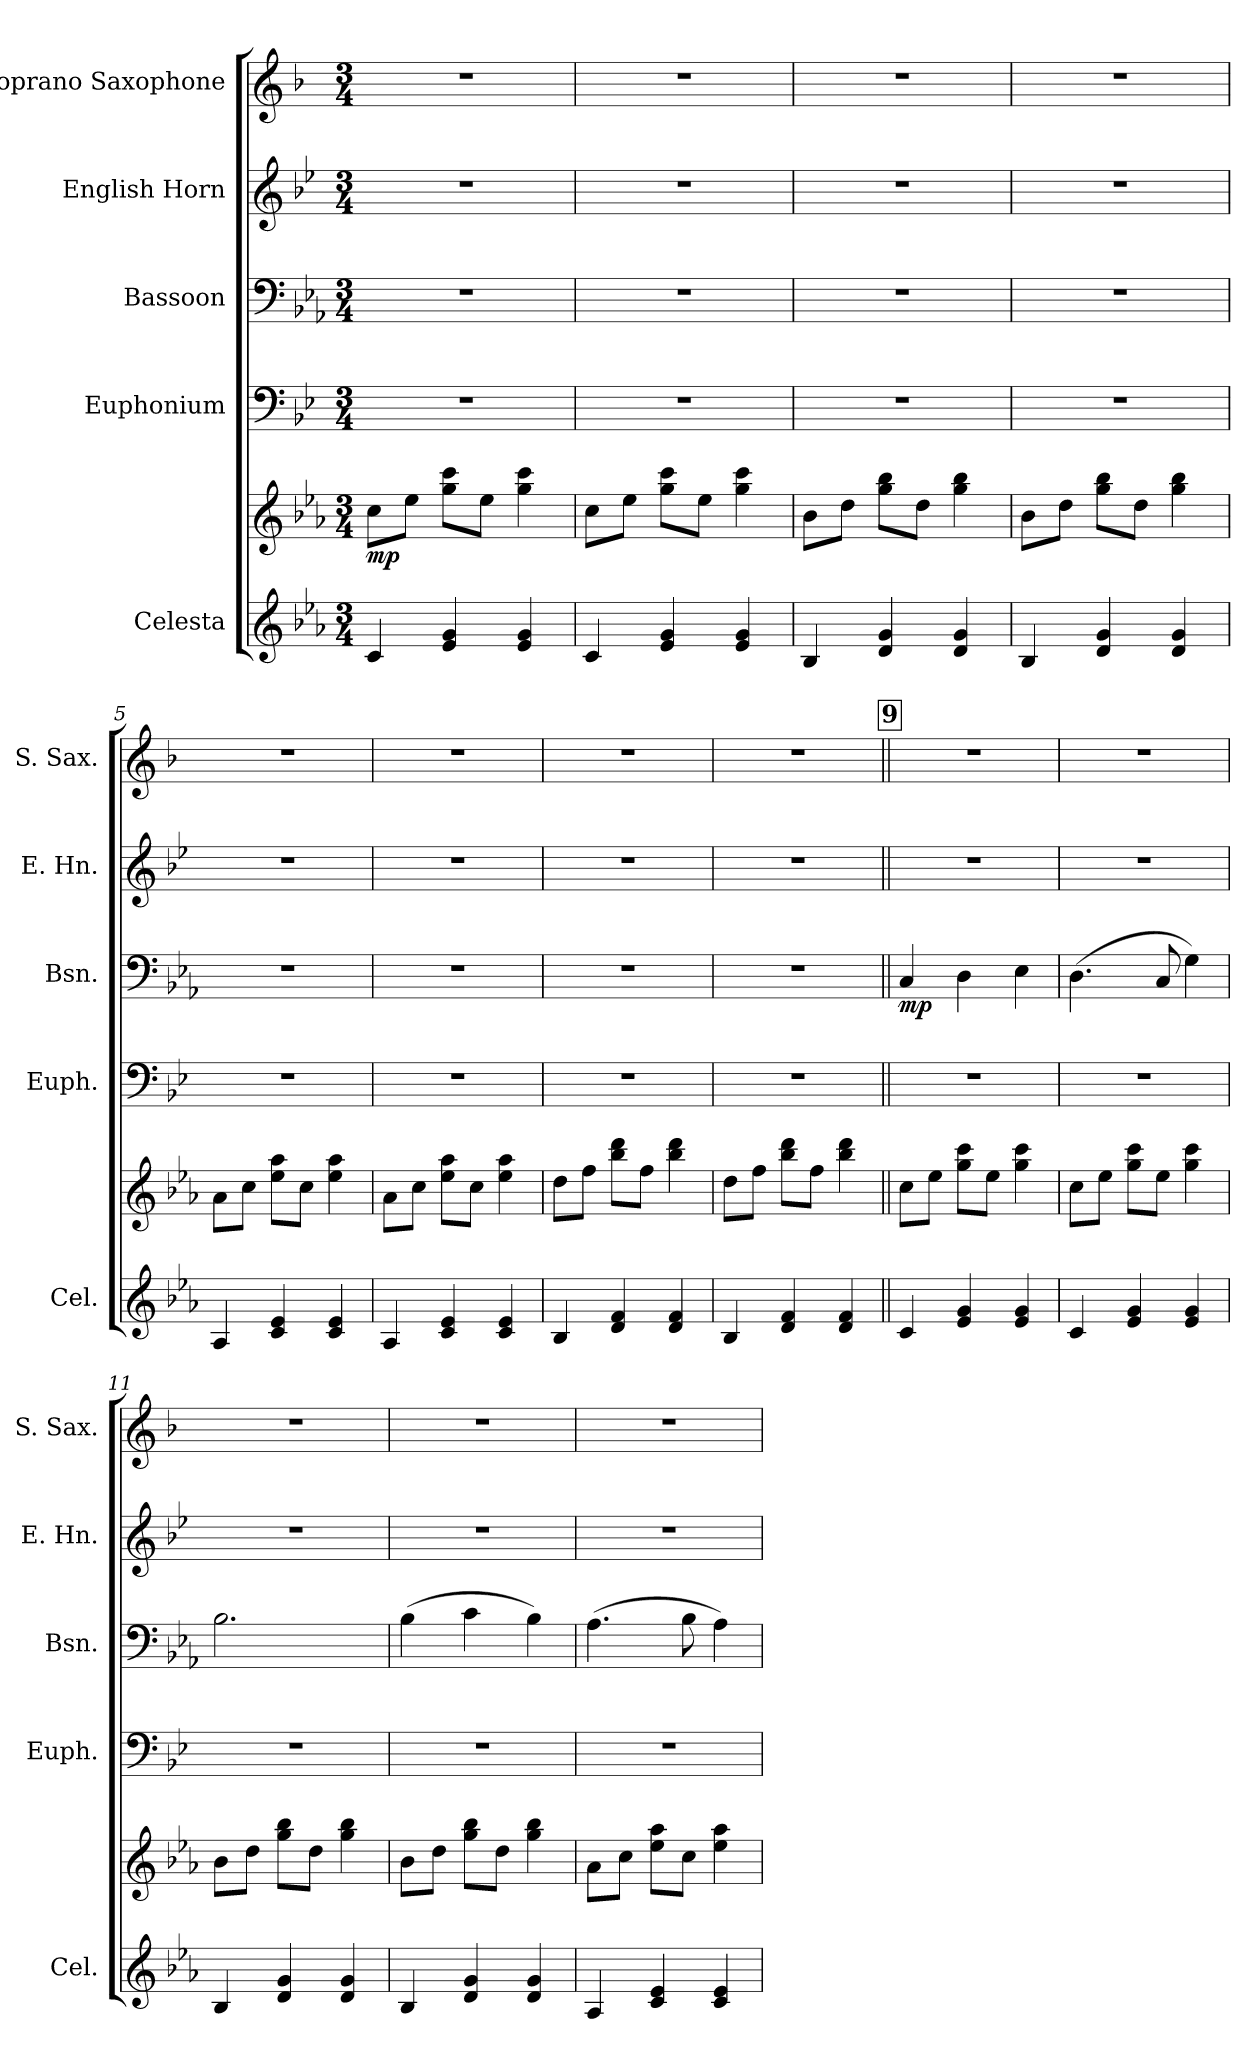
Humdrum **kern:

**kern	**kern	**dynam	**kern	**kern	**dynam	**kern	**kern
*part5	*part5	*part5	*part4	*part3	*part3	*part2	*part1
*staff6	*staff5	*staff5/6	*staff4	*staff3	*staff3	*staff2	*staff1
*I"Celesta	*	*	*I"Euphonium	*I"Bassoon	*	*I"English Horn	*I"Soprano Saxophone
*I'Cel.	*	*	*I'Euph.	*I'Bsn.	*	*I'E. Hn.	*I'S. Sax.
*clefG2	*clefG2	*	*clefF4	*clefF4	*	*clefG2	*clefG2
*ITrd-7c-12	*ITrd-7c-12	*	*ITrd4c7	*	*	*ITrd4c7	*ITrd1c2
*k[b-e-a-]	*k[b-e-a-]	*	*k[b-e-a-]	*k[b-e-a-]	*	*k[b-e-a-]	*k[b-e-a-]
*M3/4	*M3/4	*	*M3/4	*M3/4	*	*M3/4	*M3/4
*MM120	*MM120	*	*MM120	*MM120	*	*MM120	*MM120
=1	=1	=1	=1	=1	=1	=1	=1
!	!	!LO:DY:b	!	!	!	!	!
4cc/	8ccc\L	mp	2.r	2.r	.	2.r	2.r
.	8eee-\J	.	.	.	.	.	.
4ee-/ 4gg/	8ggg\ 8cccc\L	.	.	.	.	.	.
.	8eee-\J	.	.	.	.	.	.
4ee-/ 4gg/	4ggg\ 4cccc\	.	.	.	.	.	.
=2	=2	=2	=2	=2	=2	=2	=2
4cc/	8ccc\L	.	2.r	2.r	.	2.r	2.r
.	8eee-\J	.	.	.	.	.	.
4ee-/ 4gg/	8ggg\ 8cccc\L	.	.	.	.	.	.
.	8eee-\J	.	.	.	.	.	.
4ee-/ 4gg/	4ggg\ 4cccc\	.	.	.	.	.	.
=3	=3	=3	=3	=3	=3	=3	=3
4b-/	8bb-\L	.	2.r	2.r	.	2.r	2.r
.	8ddd\J	.	.	.	.	.	.
4dd/ 4gg/	8ggg\ 8bbb-\L	.	.	.	.	.	.
.	8ddd\J	.	.	.	.	.	.
4dd/ 4gg/	4ggg\ 4bbb-\	.	.	.	.	.	.
=4	=4	=4	=4	=4	=4	=4	=4
4b-/	8bb-\L	.	2.r	2.r	.	2.r	2.r
.	8ddd\J	.	.	.	.	.	.
4dd/ 4gg/	8ggg\ 8bbb-\L	.	.	.	.	.	.
.	8ddd\J	.	.	.	.	.	.
4dd/ 4gg/	4ggg\ 4bbb-\	.	.	.	.	.	.
!!LO:PB:g=z
=5	=5	=5	=5	=5	=5	=5	=5
4a-/	8aa-\L	.	2.r	2.r	.	2.r	2.r
.	8ccc\J	.	.	.	.	.	.
4cc/ 4ee-/	8eee-\ 8aaa-\L	.	.	.	.	.	.
.	8ccc\J	.	.	.	.	.	.
4cc/ 4ee-/	4eee-\ 4aaa-\	.	.	.	.	.	.
=6	=6	=6	=6	=6	=6	=6	=6
4a-/	8aa-\L	.	2.r	2.r	.	2.r	2.r
.	8ccc\J	.	.	.	.	.	.
4cc/ 4ee-/	8eee-\ 8aaa-\L	.	.	.	.	.	.
.	8ccc\J	.	.	.	.	.	.
4cc/ 4ee-/	4eee-\ 4aaa-\	.	.	.	.	.	.
=7	=7	=7	=7	=7	=7	=7	=7
4b-/	8ddd\L	.	2.r	2.r	.	2.r	2.r
.	8fff\J	.	.	.	.	.	.
4dd/ 4ff/	8bbb-\ 8dddd\L	.	.	.	.	.	.
.	8fff\J	.	.	.	.	.	.
4dd/ 4ff/	4bbb-\ 4dddd\	.	.	.	.	.	.
=8	=8	=8	=8	=8	=8	=8	=8
4b-/	8ddd\L	.	2.r	2.r	.	2.r	2.r
.	8fff\J	.	.	.	.	.	.
4dd/ 4ff/	8bbb-\ 8dddd\L	.	.	.	.	.	.
.	8fff\J	.	.	.	.	.	.
4dd/ 4ff/	4bbb-\ 4dddd\	.	.	.	.	.	.
!!LO:LB:g=z
!!LO:REH:place=s1:a:B:fs=14:t=9
=9||	=9||	=9||	=9||	=9||	=9||	=9||	=9||
!	!	!	!	!	!LO:DY:b	!	!
4cc/	8ccc\L	.	2.r	4C/	mp	2.r	2.r
.	8eee-\J	.	.	.	.	.	.
4ee-/ 4gg/	8ggg\ 8cccc\L	.	.	4D\	.	.	.
.	8eee-\J	.	.	.	.	.	.
4ee-/ 4gg/	4ggg\ 4cccc\	.	.	4E-\	.	.	.
=10	=10	=10	=10	=10	=10	=10	=10
4cc/	8ccc\L	.	2.r	(4.D\	.	2.r	2.r
.	8eee-\J	.	.	.	.	.	.
4ee-/ 4gg/	8ggg\ 8cccc\L	.	.	.	.	.	.
.	8eee-\J	.	.	8C/	.	.	.
4ee-/ 4gg/	4ggg\ 4cccc\	.	.	4G\)	.	.	.
=11	=11	=11	=11	=11	=11	=11	=11
4b-/	8bb-\L	.	2.r	2.B-\	.	2.r	2.r
.	8ddd\J	.	.	.	.	.	.
4dd/ 4gg/	8ggg\ 8bbb-\L	.	.	.	.	.	.
.	8ddd\J	.	.	.	.	.	.
4dd/ 4gg/	4ggg\ 4bbb-\	.	.	.	.	.	.
=12	=12	=12	=12	=12	=12	=12	=12
4b-/	8bb-\L	.	2.r	(4B-\	.	2.r	2.r
.	8ddd\J	.	.	.	.	.	.
4dd/ 4gg/	8ggg\ 8bbb-\L	.	.	4c\	.	.	.
.	8ddd\J	.	.	.	.	.	.
4dd/ 4gg/	4ggg\ 4bbb-\	.	.	4B-\)	.	.	.
!!LO:PB:g=z
=13	=13	=13	=13	=13	=13	=13	=13
4a-/	8aa-\L	.	2.r	(4.A-\	.	2.r	2.r
.	8ccc\J	.	.	.	.	.	.
4cc/ 4ee-/	8eee-\ 8aaa-\L	.	.	.	.	.	.
.	8ccc\J	.	.	8B-\	.	.	.
4cc/ 4ee-/	4eee-\ 4aaa-\	.	.	4A-\)	.	.	.
=	=	=	=	=	=	=	=
*-	*-	*-	*-	*-	*-	*-	*-
